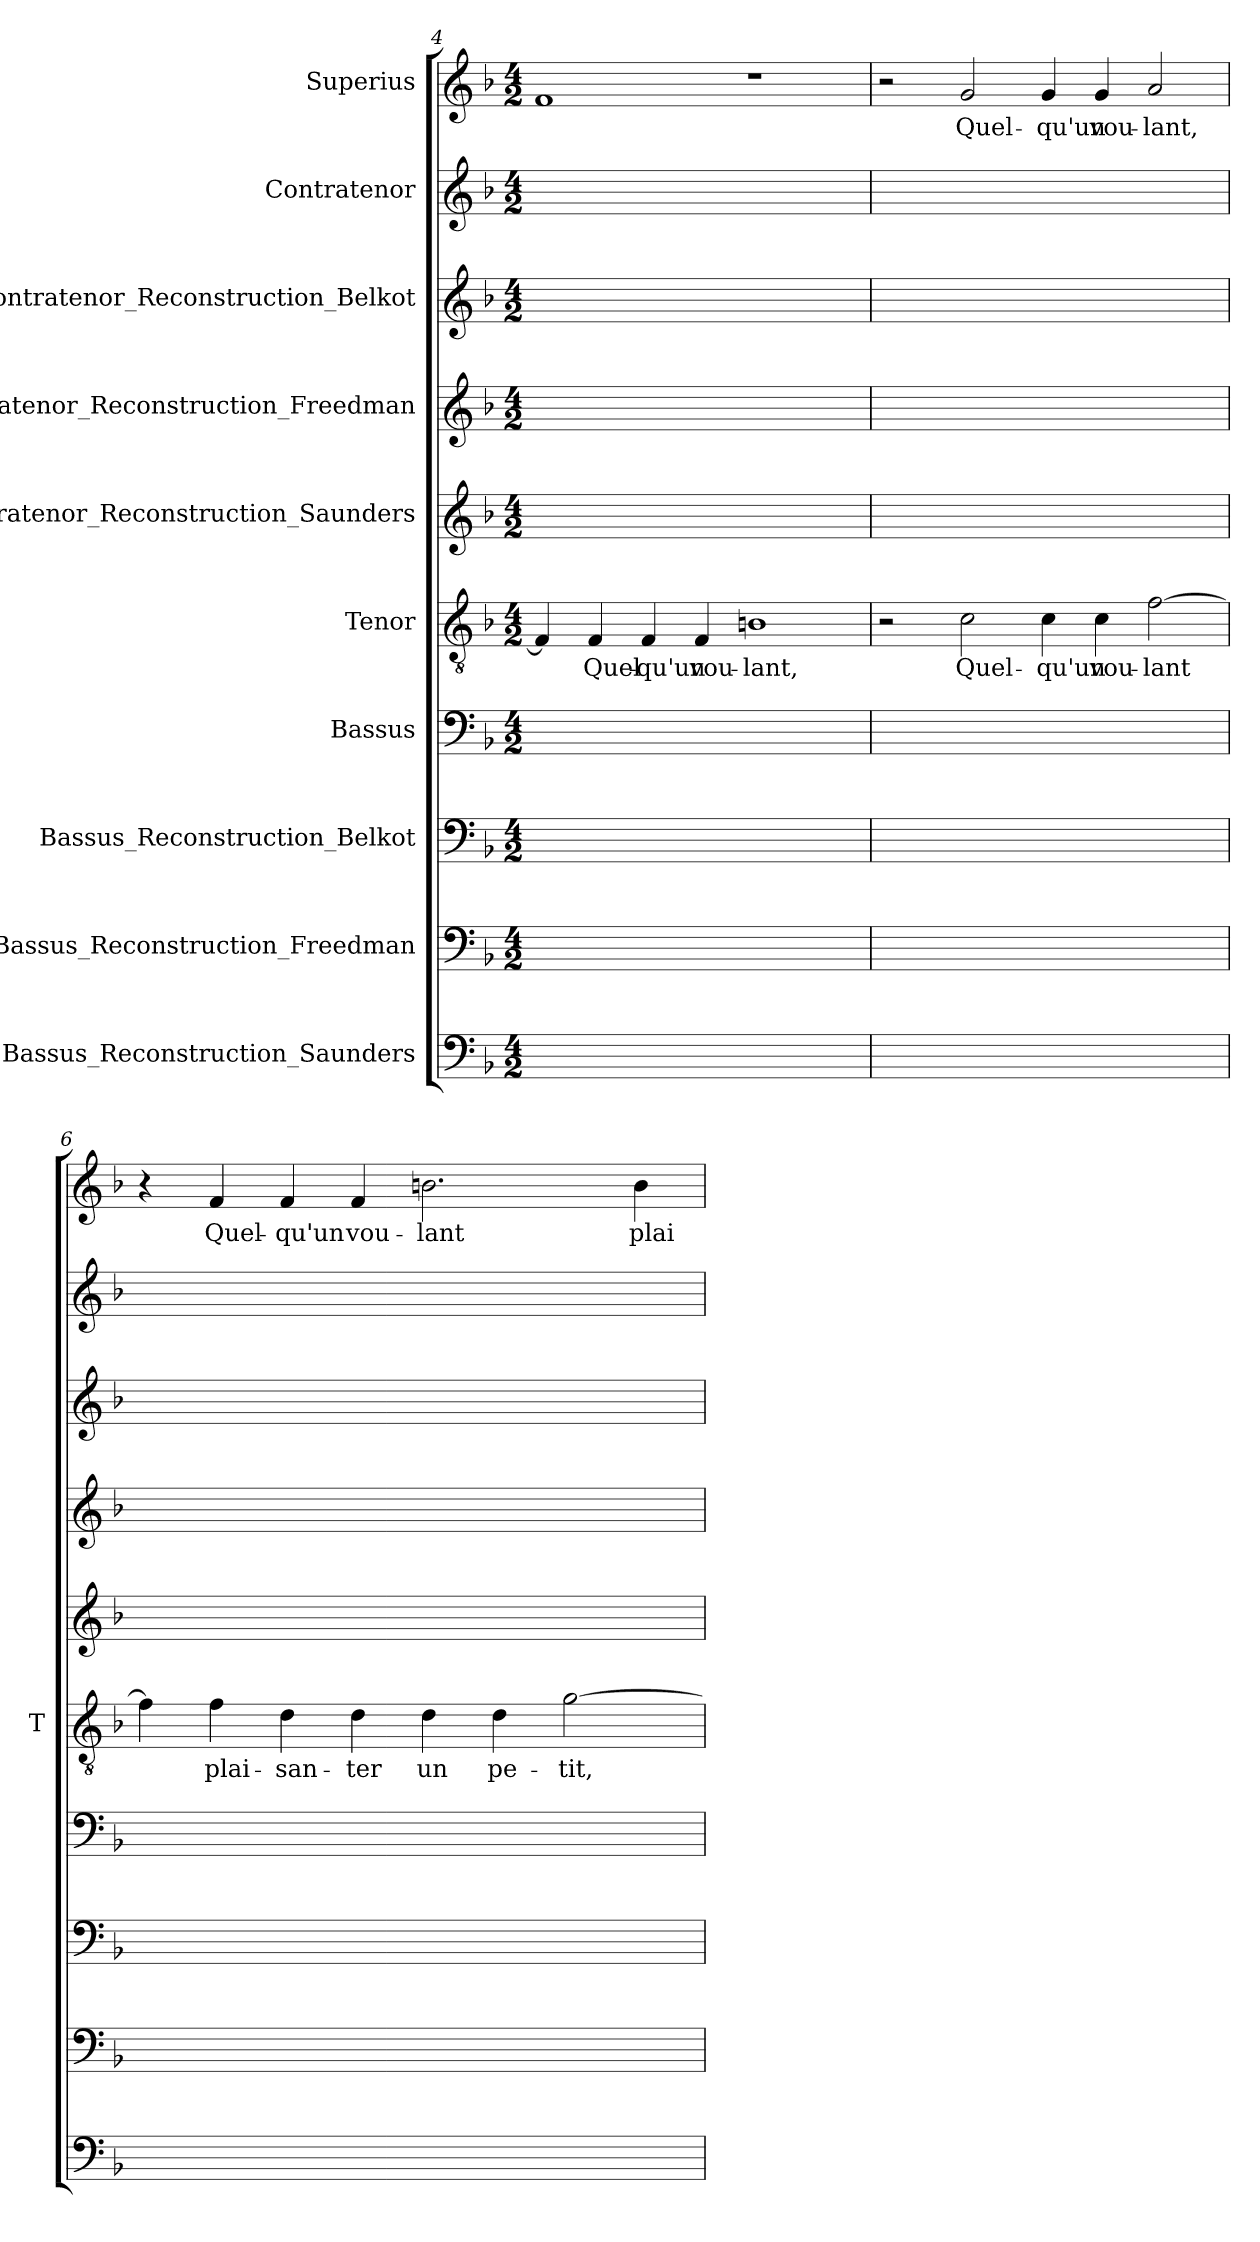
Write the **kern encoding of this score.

**kern	**kern	**kern	**kern	**kern	**text	**kern	**kern	**kern	**kern	**kern	**text
*part10	*part9	*part8	*part7	*part6	*part6	*part5	*part4	*part3	*part2	*part1	*part1
*staff10	*staff9	*staff8	*staff7	*staff6	*staff6	*staff5	*staff4	*staff3	*staff2	*staff1	*staff1
*I"Bassus_Reconstruction_Saunders	*I"Bassus_Reconstruction_Freedman	*I"Bassus_Reconstruction_Belkot	*I"Bassus	*I"Tenor	*	*I"Contratenor_Reconstruction_Saunders	*I"Contratenor_Reconstruction_Freedman	*I"Contratenor_Reconstruction_Belkot	*I"Contratenor	*I"Superius	*
*	*	*	*	*I'T	*	*	*	*	*	*	*
*clefF4	*clefF4	*clefF4	*clefF4	*clefGv2	*	*clefG2	*clefG2	*clefG2	*clefG2	*clefG2	*
*k[b-]	*k[b-]	*k[b-]	*k[b-]	*k[b-]	*	*k[b-]	*k[b-]	*k[b-]	*k[b-]	*k[b-]	*
*M4/2	*M4/2	*M4/2	*M4/2	*M4/2	*	*M4/2	*M4/2	*M4/2	*M4/2	*M4/2	*
=4	=4	=4	=4	=4	=4	=4	=4	=4	=4	=4	=4
0ryy	0ryy	0ryy	0ryy	4F]	.	0ryy	0ryy	0ryy	0ryy	1f	.
.	.	.	.	4F	Quel-	.	.	.	.	.	.
.	.	.	.	4F	-qu'un	.	.	.	.	.	.
.	.	.	.	4F	vou-	.	.	.	.	.	.
.	.	.	.	1Bn	-lant,	.	.	.	.	1r	.
=5	=5	=5	=5	=5	=5	=5	=5	=5	=5	=5	=5
0ryy	0ryy	0ryy	0ryy	2r	.	0ryy	0ryy	0ryy	0ryy	2r	.
.	.	.	.	2c	Quel-	.	.	.	.	2g	Quel-
.	.	.	.	4c	-qu'un	.	.	.	.	4g	-qu'un
.	.	.	.	4c	vou-	.	.	.	.	4g	vou-
.	.	.	.	[2f	-lant	.	.	.	.	2a	-lant,
=6	=6	=6	=6	=6	=6	=6	=6	=6	=6	=6	=6
0ryy	0ryy	0ryy	0ryy	4f]	.	0ryy	0ryy	0ryy	0ryy	4r	.
.	.	.	.	4f	plai-	.	.	.	.	4f	Quel-
.	.	.	.	4d	san-	.	.	.	.	4f	-qu'un
.	.	.	.	4d	-ter	.	.	.	.	4f	vou-
.	.	.	.	4d	-un	.	.	.	.	2.bn	-lant
.	.	.	.	4d	pe-	.	.	.	.	.	.
.	.	.	.	[2g	-tit,	.	.	.	.	.	.
.	.	.	.	.	.	.	.	.	.	4b	plai-
=	=	=	=	=	=	=	=	=	=	=	=
*-	*-	*-	*-	*-	*-	*-	*-	*-	*-	*-	*-
